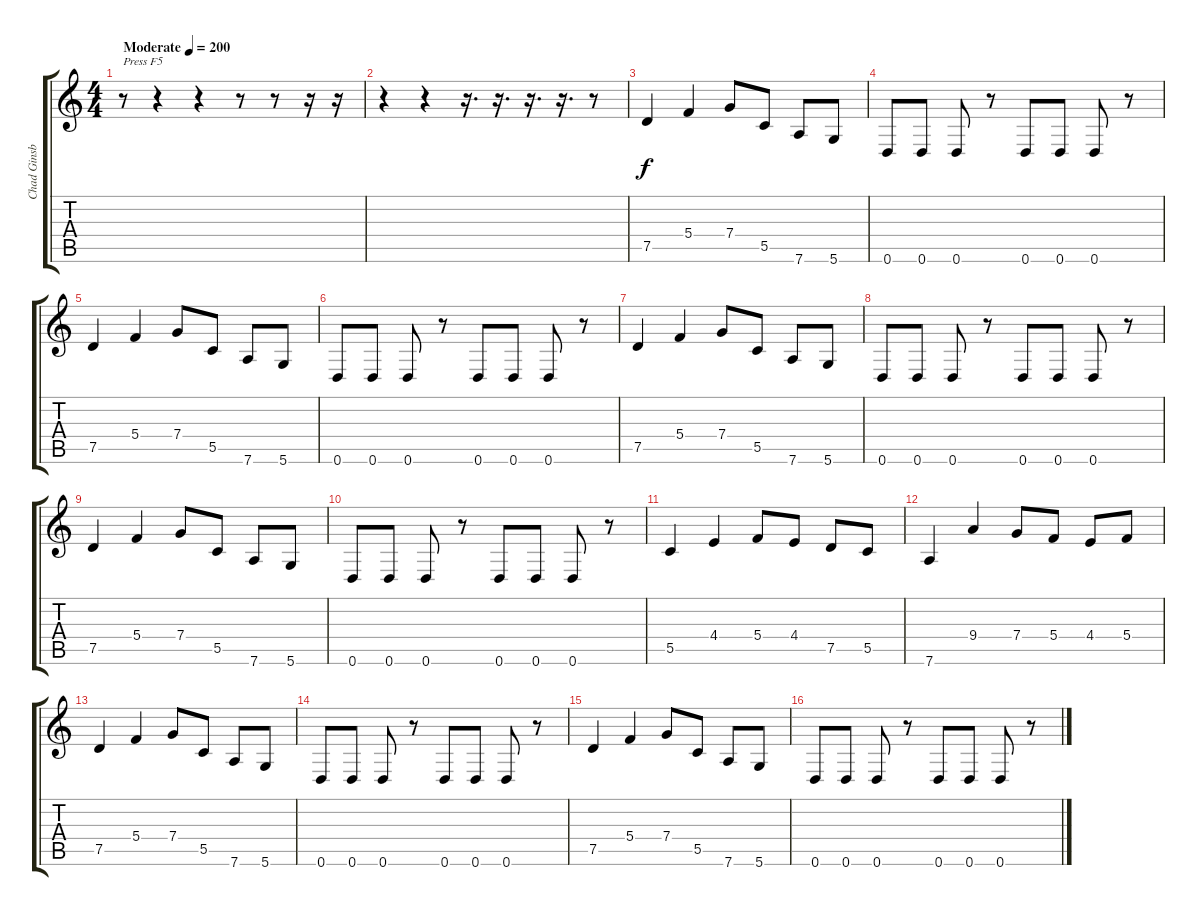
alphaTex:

\track ("Chad Ginsburg" "Chad Ginsb") {instrument distortionguitar}
\staff {score tabs}
\tuning (D4 A3 F3 C3 G2 D2) {hide}
\ts (4 4)
\tempo (200 "Moderate")
\clef g2
\ks c
r.8{txt "Press F5" dy f instrument distortionguitar} r.4 r.4 r.8 r.8 r.16 r.16 |
r.4 r.4 r.16{d} r.16{d} r.16{d} r.16{d} r.8 |
7.5.4 5.4.4 7.4.8 5.5.8 7.6.8 5.6.8 |
0.6.8 0.6.8 0.6.8 r.8 0.6.8 0.6.8 0.6.8 r.8 |
7.5.4 5.4.4 7.4.8 5.5.8 7.6.8 5.6.8 |
0.6.8 0.6.8 0.6.8 r.8 0.6.8 0.6.8 0.6.8 r.8 |
7.5.4 5.4.4 7.4.8 5.5.8 7.6.8 5.6.8 |
0.6.8 0.6.8 0.6.8 r.8 0.6.8 0.6.8 0.6.8 r.8 |
7.5.4 5.4.4 7.4.8 5.5.8 7.6.8 5.6.8 |
0.6.8 0.6.8 0.6.8 r.8 0.6.8 0.6.8 0.6.8 r.8 |
5.5.4 4.4.4 5.4.8 4.4.8 7.5.8 5.5.8 |
7.6.4 9.4.4 7.4.8 5.4.8 4.4.8 5.4.8 |
7.5.4 5.4.4 7.4.8 5.5.8 7.6.8 5.6.8 |
0.6.8 0.6.8 0.6.8 r.8 0.6.8 0.6.8 0.6.8 r.8 |
7.5.4 5.4.4 7.4.8 5.5.8 7.6.8 5.6.8 |
0.6.8 0.6.8 0.6.8 r.8 0.6.8 0.6.8 0.6.8 r.8
